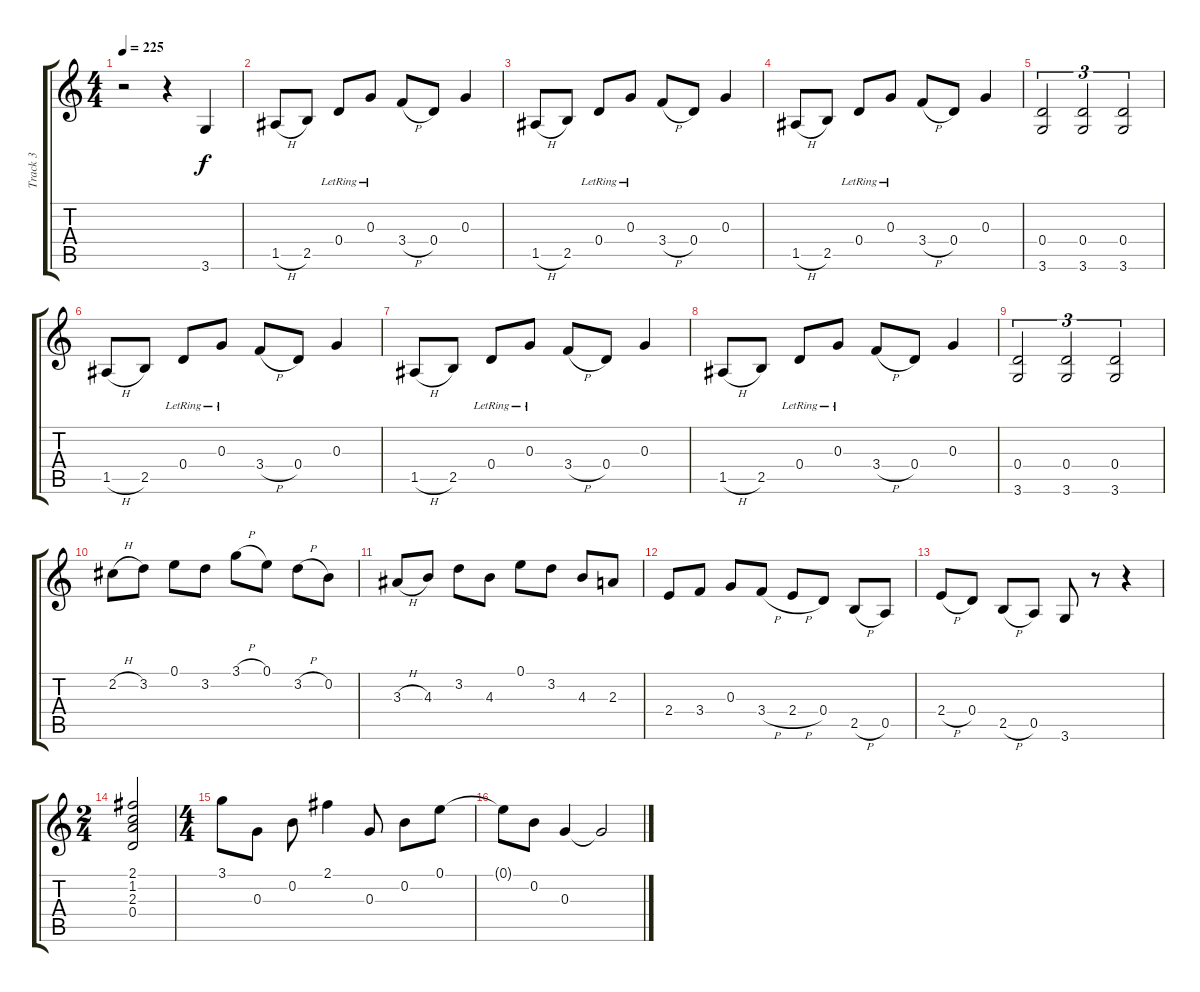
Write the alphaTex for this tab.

\track ("Track 3" "Track 3") {instrument acousticguitarsteel}
\staff {score tabs}
\tuning (E4 B3 G3 D3 A2 E2) {hide}
\ts (4 4)
\tempo 225
\clef g2
\ks c
r.2{dy f instrument acousticguitarsteel} r.4 3.6.4 |
1.5{h}.8 2.5.8 0.4{lr}.8 0.3{lr}.8 3.4{h}.8 0.4.8 0.3.4 |
1.5{h}.8 2.5.8 0.4{lr}.8 0.3{lr}.8 3.4{h}.8 0.4.8 0.3.4 |
1.5{h}.8 2.5.8 0.4{lr}.8 0.3{lr}.8 3.4{h}.8 0.4.8 0.3.4 |
(0.4 3.6).2{tu (3 2)} (0.4 3.6).2{tu (3 2)} (0.4 3.6).2{tu (3 2)} |
1.5{h}.8 2.5.8 0.4{lr}.8 0.3{lr}.8 3.4{h}.8 0.4.8 0.3.4 |
1.5{h}.8 2.5.8 0.4{lr}.8 0.3{lr}.8 3.4{h}.8 0.4.8 0.3.4 |
1.5{h}.8 2.5.8 0.4{lr}.8 0.3{lr}.8 3.4{h}.8 0.4.8 0.3.4 |
(0.4 3.6).2{tu (3 2)} (0.4 3.6).2{tu (3 2)} (0.4 3.6).2{tu (3 2)} |
2.2{h}.8 3.2.8 0.1.8 3.2.8 3.1{h}.8 0.1.8 3.2{h}.8 0.2.8 |
3.3{h}.8 4.3.8 3.2.8 4.3.8 0.1.8 3.2.8 4.3.8 2.3.8 |
2.4.8 3.4.8 0.3.8 3.4{h}.8 2.4{h}.8 0.4.8 2.5{h}.8 0.5.8 |
2.4{h}.8 0.4.8 2.5{h}.8 0.5.8 3.6.8 r.8 r.4 |
\ts (2 4)
(2.1 1.2 2.3 0.4).2 |
\ts (4 4)
3.1.8 0.3.8 0.2.8 2.1.4 0.3.8 0.2.8 0.1.8 |
0.1{t}.8 0.2.8 0.3.4 0.3{t}.2
